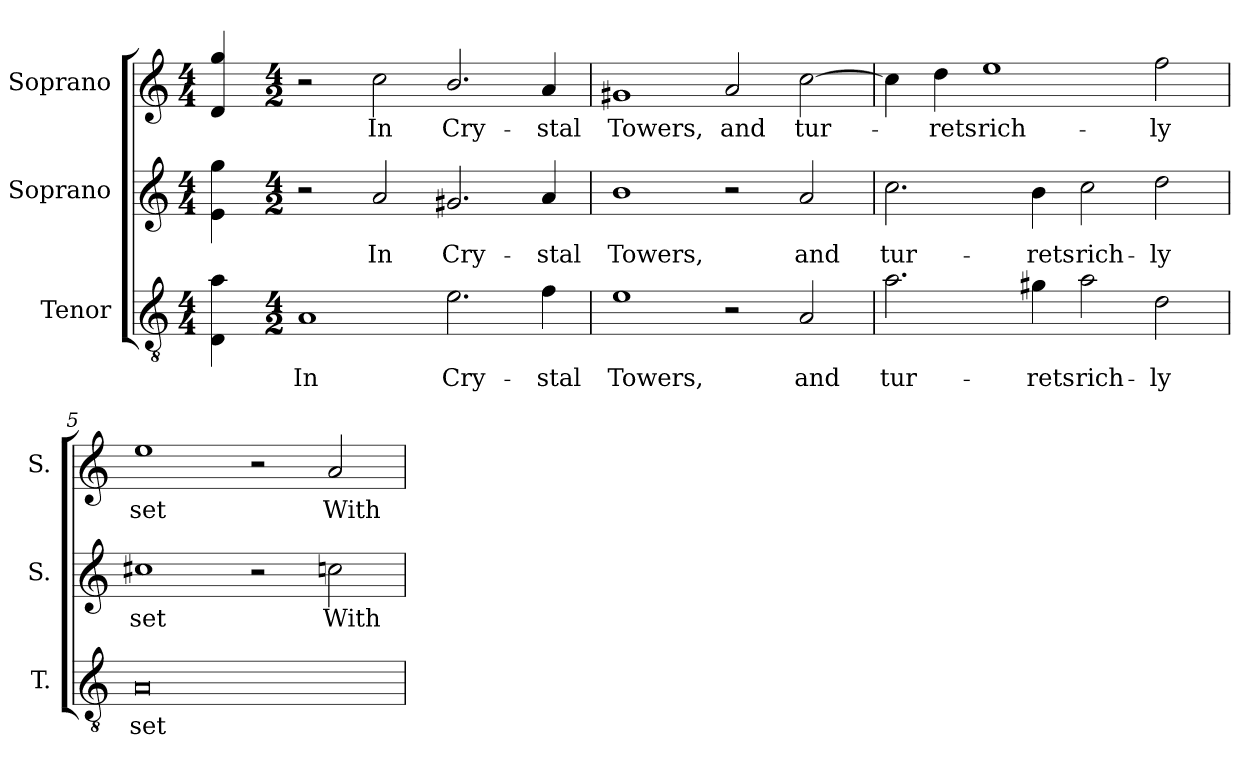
**kern	**text	**kern	**text	**kern	**text
*part3	*part3	*part2	*part2	*part1	*part1
*staff3	*staff3	*staff2	*staff2	*staff1	*staff1
*I"Tenor	*	*I"Soprano	*	*I"Soprano	*
*I'T.	*	*I'S.	*	*I'S.	*
!!LO:PB:g=z
*clefGv2	*	*clefG2	*	*clefG2	*
*ITrd7c12	*	*	*	*	*
*k[]	*	*k[]	*	*k[]	*
*C:	*	*C:	*	*C:	*
*M4/4	*	*M4/4	*	*M4/4	*
=1	=1	=1	=1	=1	=1
4DDi\ 4Ai	.	4ei\ 4ggi	.	4di/ 4ggi	.
=2-	=2-	=2-	=2-	=2-	=2-
*M4/2	*	*M4/2	*	*M4/2	*
!	!LO:LY:b:color=#000000	!	!	!	!
1AAi	In	2r	.	2r	.
!	!	!	!LO:LY:b:color=#000000	!	!
!	!	!	!	!	!LO:LY:b:color=#000000
.	.	2ai/	In	2cci\	In
!	!LO:LY:b:color=#000000	!	!	!	!
!	!	!	!LO:LY:b:color=#000000	!	!
!	!	!	!	!	!LO:LY:b:color=#000000
2.Ei\	Cry-	2.g#Xi/	Cry-	2.bi/	Cry-
!	!LO:LY:b:color=#000000	!	!	!	!
!	!	!	!LO:LY:b:color=#000000	!	!
!	!	!	!	!	!LO:LY:b:color=#000000
4Fi\	-stal	4ai/	-stal	4ai/	-stal
=3	=3	=3	=3	=3	=3
!	!LO:LY:b:color=#000000	!	!	!	!
!	!	!	!LO:LY:b:color=#000000	!	!
!	!	!	!	!	!LO:LY:b:color=#000000
1Ei	Towers,	1bi	Towers,	1g#Xi	Towers,
!	!	!	!	!	!LO:LY:b:color=#000000
2r	.	2r	.	2ai/	and
!	!LO:LY:b:color=#000000	!	!	!	!
!	!	!	!LO:LY:b:color=#000000	!	!
!	!	!	!	!	!LO:LY:b:color=#000000
2AAi/	and	2ai/	and	[2cci\	tur-
=4	=4	=4	=4	=4	=4
!	!LO:LY:b:color=#000000	!	!	!	!
!	!	!	!LO:LY:b:color=#000000	!	!
2.Ai\	tur-	2.cci\	tur-	4cci\]	.
!	!	!	!	!	!LO:LY:b:color=#000000
.	.	.	.	4ddi\	-rets
!	!	!	!	!	!LO:LY:b:color=#000000
.	.	.	.	1eei	rich-
!	!LO:LY:b:color=#000000	!	!	!	!
!	!	!	!LO:LY:b:color=#000000	!	!
4G#Xi\	-rets	4bi\	-rets	.	.
!	!LO:LY:b:color=#000000	!	!	!	!
!	!	!	!LO:LY:b:color=#000000	!	!
2Ai\	rich-	2cci\	rich-	.	.
!	!LO:LY:b:color=#000000	!	!	!	!
!	!	!	!LO:LY:b:color=#000000	!	!
!	!	!	!	!	!LO:LY:b:color=#000000
2Di\	-ly	2ddi\	-ly	2ffi\	-ly
!!LO:LB:g=z
=5	=5	=5	=5	=5	=5
!	!LO:LY:b:color=#000000	!	!	!	!
!	!	!	!LO:LY:b:color=#000000	!	!
!	!	!	!	!	!LO:LY:b:color=#000000
0AAi	set	1cc#Xi	set	1eei	set
.	.	2r	.	2r	.
!	!	!	!LO:LY:b:color=#000000	!	!
!	!	!	!	!	!LO:LY:b:color=#000000
.	.	2ccni\	With	2ai/	With
=	=	=	=	=	=
*-	*-	*-	*-	*-	*-
